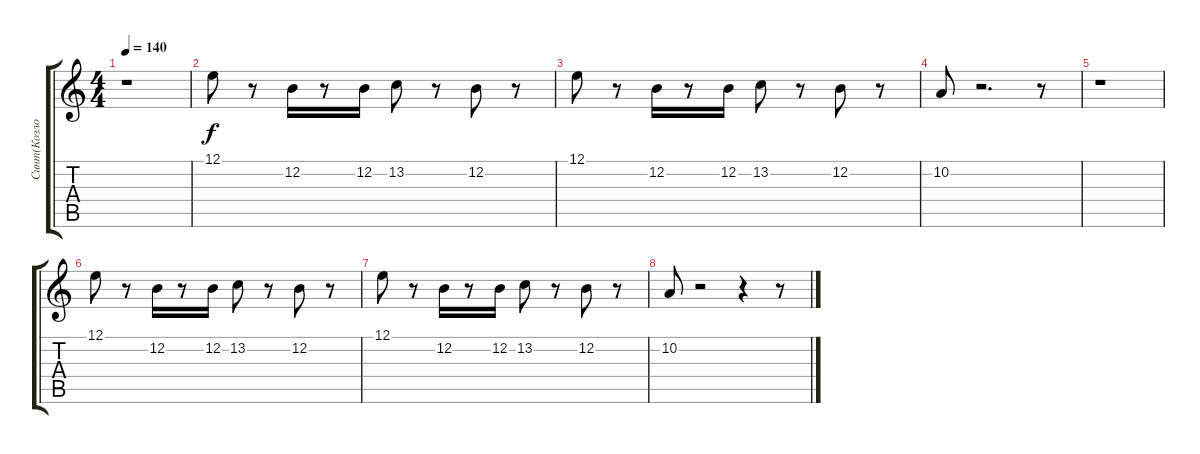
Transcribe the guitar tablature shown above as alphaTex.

\track ("Синт(Козлов)" "Синт(Козло") {instrument lead8bassandlead}
\staff {score tabs}
\tuning (E4 B3 G3 D3 A2 E2) {hide}
\ts (4 4)
\tempo 140
\clef g2
\ks c
r.1{dy f} |
12.1.8 r.8 12.2.16 r.8 12.2.16 13.2.8 r.8 12.2.8 r.8 |
12.1.8 r.8 12.2.16 r.8 12.2.16 13.2.8 r.8 12.2.8 r.8 |
10.2.8 r.2{d} r.8 |
r.1 |
12.1.8 r.8 12.2.16 r.8 12.2.16 13.2.8 r.8 12.2.8 r.8 |
12.1.8 r.8 12.2.16 r.8 12.2.16 13.2.8 r.8 12.2.8 r.8 |
10.2.8 r.2 r.4 r.8
